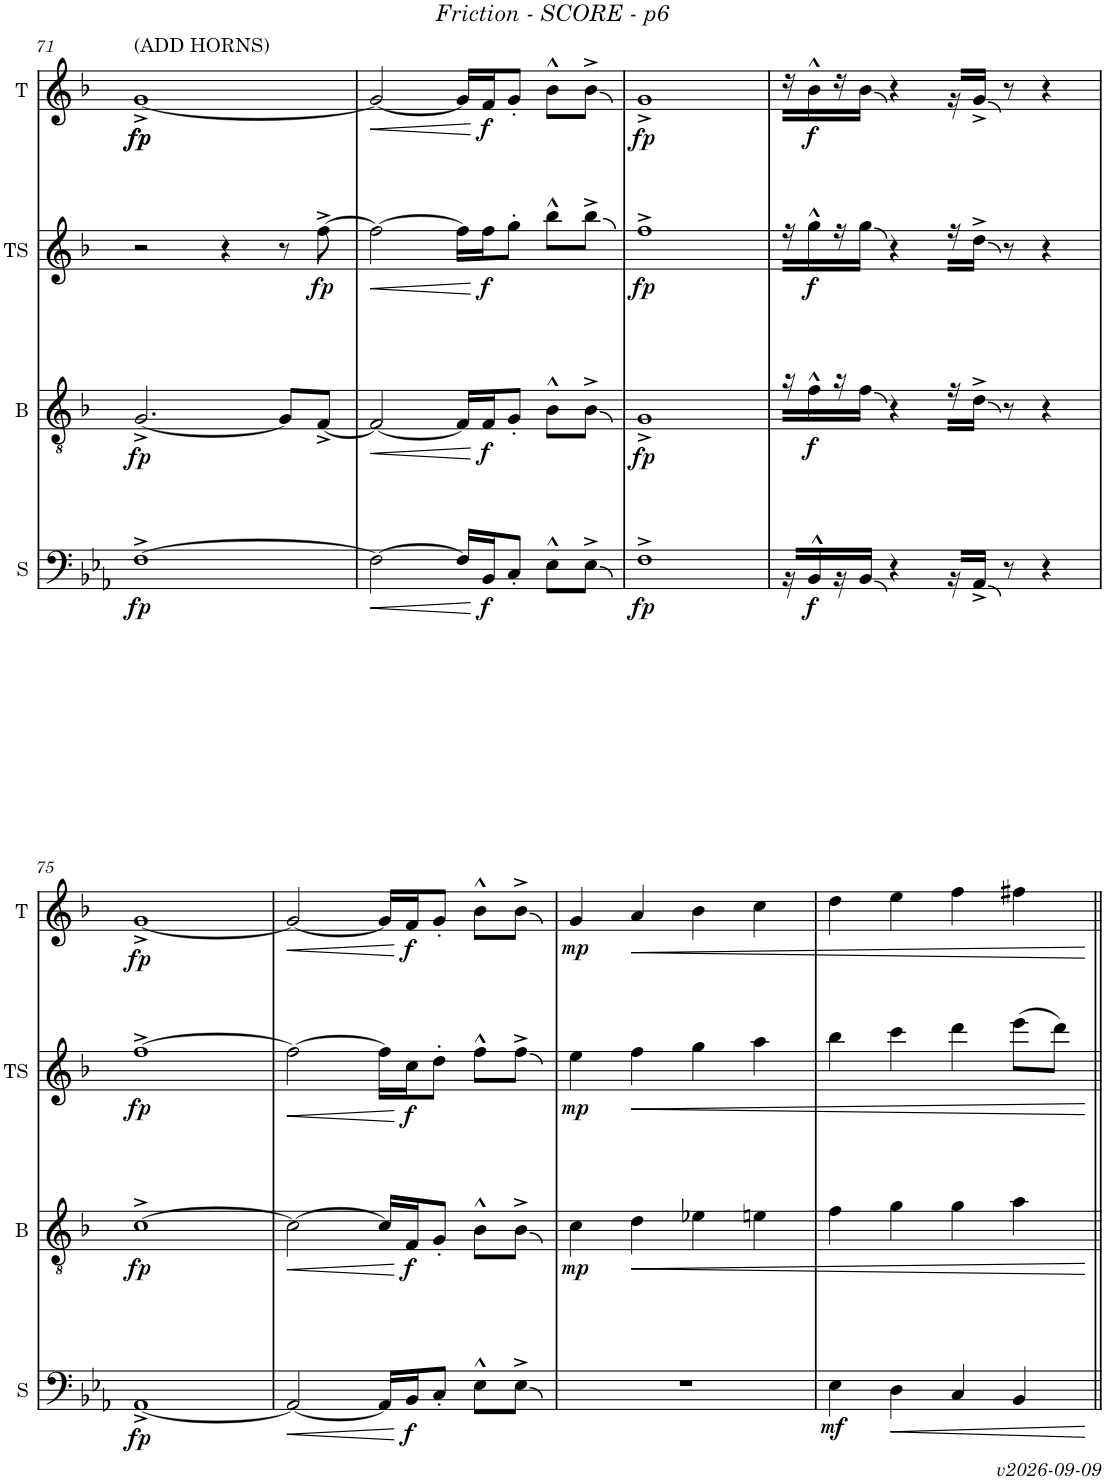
**kern	**dynam	**kern	**dynam	**kern	**dynam	**kern	**dynam
*part4	*part4	*part3	*part3	*part2	*part2	*part1	*part1
*staff4	*staff4	*staff3	*staff3	*staff2	*staff2	*staff1	*staff1
*I"Sousa	*	*I"Trombone	*	*I"Tenor Sax	*	*I"Trumpet	*
*I'S	*	*	*	*I'TS	*	*I'T	*
!!LO:PB:g=z
*clefF4	*	*clefGv2	*	*clefG2	*	*clefG2	*
*	*	*Trd1c2	*	*Trd8c14	*	*Trd1c2	*
*k[b-e-a-]	*	*k[b-]	*	*k[b-]	*	*k[b-]	*
*M4/4	*	*M4/4	*	*M4/4	*	*M4/4	*
=71	=71	=71	=71	=71	=71	=71	=71
!	!	!	!	!	!	!LO:TX:a:t=(ADD HORNS)	!
!	!LO:DY:b	!	!LO:DY:b	!	!	!	!LO:DY:b
!	!	!	!	!	!	!	!LO:DY:n=1:b
[1F^	fp	[2.G^/	fp	2r	.	[1g^	fp fp
.	.	.	.	4r	.	.	.
.	.	8G/L]	.	8r	.	.	.
!	!	!	!	!	!LO:DY:b	!	!
.	.	[8F^/J	.	[8ff^\	fp	.	.
=72	=72	=72	=72	=72	=72	=72	=72
!	!LO:HP:b	!	!LO:HP:b	!	!LO:HP:b	!	!LO:HP:b
2F\_	<	2F/_	<	2ff\_	<	2g/_	<
16F/LL]	.	16F/LL]	.	16ff\LL]	.	16g/LL]	.
!	!LO:DY:n=1:b	!	!LO:DY:n=1:b	!	!LO:DY:n=1:b	!	!LO:DY:n=1:b
16BB-/J	[ f	16F/J	[ f	16ff\J	[ f	16f/J	[ f
8C'/J	.	8G'/J	.	8gg'\J	.	8g'/J	.
8E-^^\L	.	8B-^^\L	.	8bb-^^\L	.	8b-^^\L	.
8E-^\J	.	8B-^\J	.	8bb-^\J	.	8b-^\J	.
=73	=73	=73	=73	=73	=73	=73	=73
!	!LO:DY:b	!	!LO:DY:b	!	!LO:DY:b	!	!LO:DY:b
1F^	fp	1G^	fp	1ff^	fp	1g^	fp
=74	=74	=74	=74	=74	=74	=74	=74
16r	.	16r	.	16r	.	16r	.
!	!LO:DY:b	!	!LO:DY:b	!	!LO:DY:b	!	!LO:DY:b
16BB-^^/	f	16f^^\	f	16gg^^\	f	16b-^^\	f
16r	.	16r	.	16r	.	16r	.
16BB-/JJ	.	16f\JJ	.	16gg\JJ	.	16b-\JJ	.
4r	.	4r	.	4r	.	4r	.
16r	.	16r	.	16r	.	16r	.
16AA-^/JJ	.	16d^\JJ	.	16dd^\JJ	.	16g^/JJ	.
8r	.	8r	.	8r	.	8r	.
4r	.	4r	.	4r	.	4r	.
!!LO:LB:g=z
=75	=75	=75	=75	=75	=75	=75	=75
!	!LO:DY:b	!	!LO:DY:b	!	!LO:DY:b	!	!LO:DY:b
[1AA-^	fp	[1c^	fp	[1ff^	fp	[1g^	fp
=76	=76	=76	=76	=76	=76	=76	=76
!	!LO:HP:b	!	!LO:HP:b	!	!LO:HP:b	!	!LO:HP:b
2AA-/_	<	2c\_	<	2ff\_	<	2g/_	<
16AA-/LL]	.	16c/LL]	.	16ff\LL]	.	16g/LL]	.
!	!LO:DY:n=1:b	!	!LO:DY:n=1:b	!	!LO:DY:n=1:b	!	!LO:DY:n=1:b
16BB-/J	[ f	16F/J	[ f	16cc\J	[ f	16f/J	[ f
8C'/J	.	8G'/J	.	8dd'\J	.	8g'/J	.
8E-^^\L	.	8B-^^\L	.	8ff^^\L	.	8b-^^\L	.
8E-^\J	.	8B-^\J	.	8ff^\J	.	8b-^\J	.
=77	=77	=77	=77	=77	=77	=77	=77
!	!	!	!LO:DY:b	!	!LO:DY:b	!	!LO:DY:b
1r	.	4c\	mp	4ee\	mp	4g/	mp
!	!	!	!LO:HP:b	!	!LO:HP:b	!	!LO:HP:b
.	.	4d\	<	4ff\	<	4a/	<
.	.	4e-X\	.	4gg\	.	4b-\	.
.	.	4en\	.	4aa\	.	4cc\	.
=78	=78	=78	=78	=78	=78	=78	=78
!	!LO:DY:b	!	!	!	!	!	!
4E-\	mf	4f\	.	4bb-\	.	4dd\	.
!	!LO:HP:b	!	!	!	!	!	!
4D\	<	4g\	.	4ccc\	.	4ee\	.
4C/	.	4g\	.	4ddd\	.	4ff\	.
4BB-/	.	4a\	.	(8eee\L	.	4ff#X\	.
.	.	.	.	8ddd\J)	.	.	.
.	[	.	[	.	[	.	[
=||	=||	=||	=||	=||	=||	=||	=||
*-	*-	*-	*-	*-	*-	*-	*-
